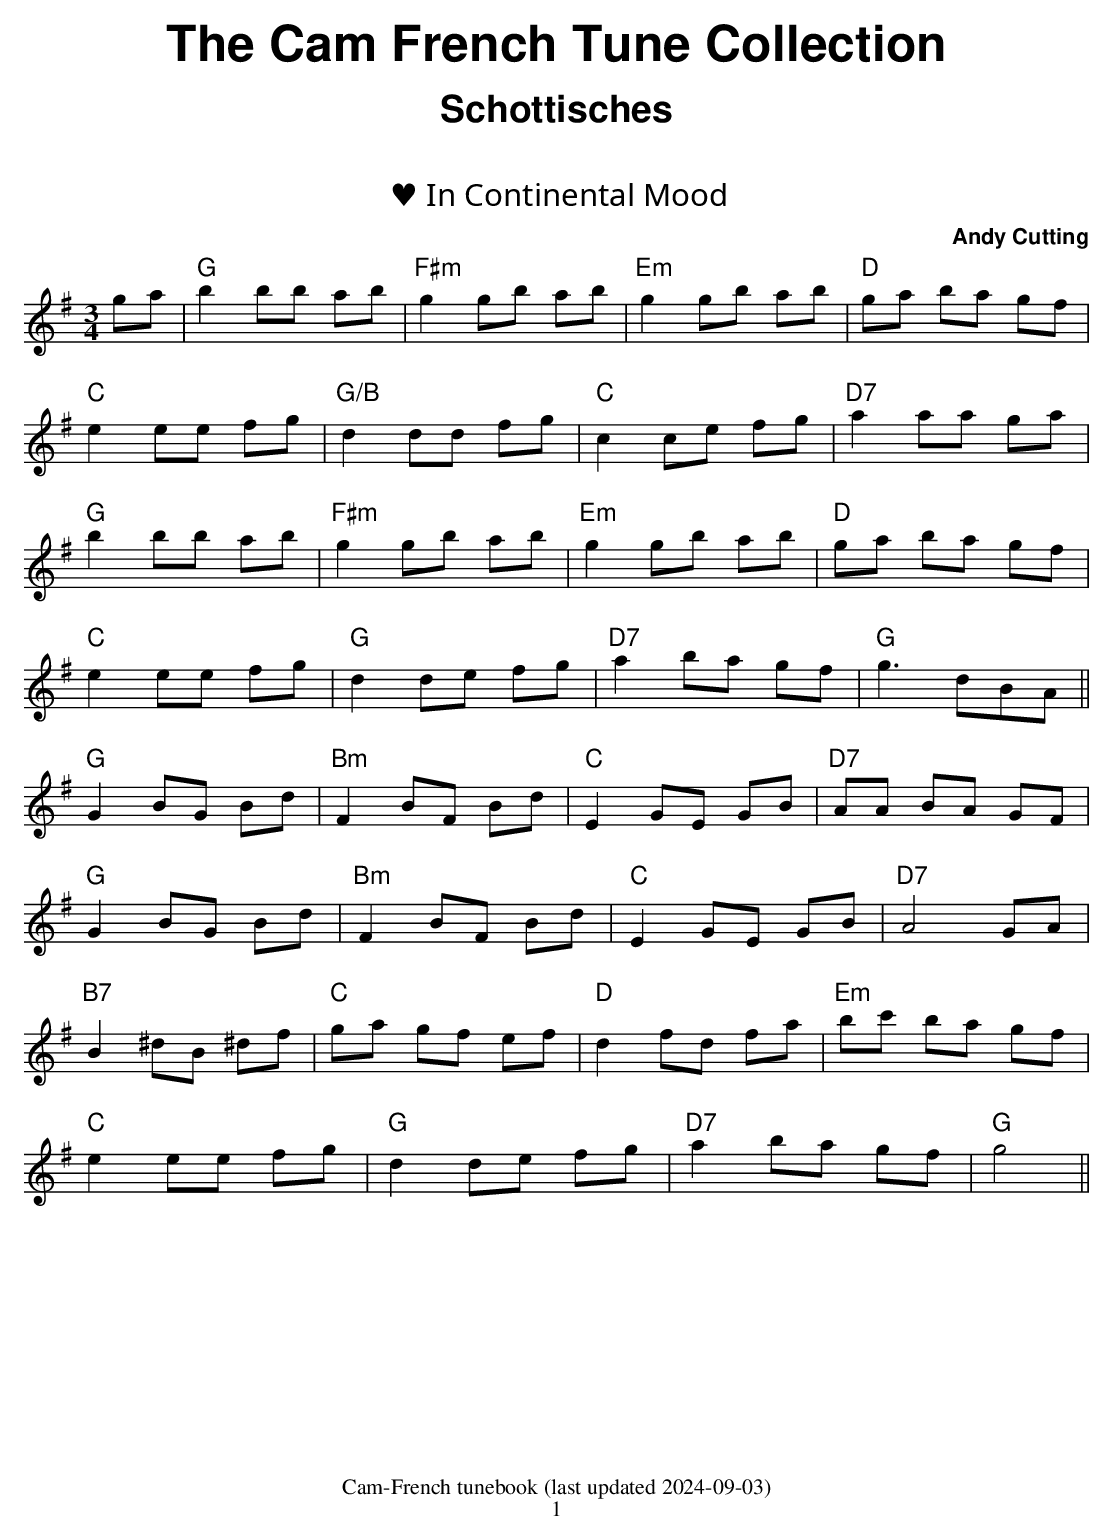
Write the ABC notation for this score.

X:1
T:♥ In Continental Mood
C:Andy Cutting
M:3/4
L:1/8
Q:1/4=150
K:G
ga |\
"G"b2 bb ab |  "F#m"  g2 gb ab | "Em"g2 gb ab |  "D"   ga ba gf |
"C"e2 ee fg | "G/B"d2 dd fg |    "C"c2 ce fg | "D7"a2 aa ga |
"G"b2 bb ab |"F#m"    g2 gb ab | "Em"g2 gb ab | "D"    ga ba gf |
"C"e2 ee fg | "G"d2 de fg |   "D7"a2 ba gf |  "G"g3 dBA   ||
"G"G2 BG Bd | "Bm"F2 BF Bd | "C"E2 GE GB | "D7"AA BA GF |
"G"G2 BG Bd | "Bm"F2 BF Bd | "C"E2 GE GB | "D7"A4    GA |
"B7"B2 ^dB ^df| "C"ga gf ef | "D"d2 fd fa | "Em"bc' ba gf |
"C"e2 ee fg | "G"d2 de fg |   "D7"a2 ba gf | "G"g4 ||
